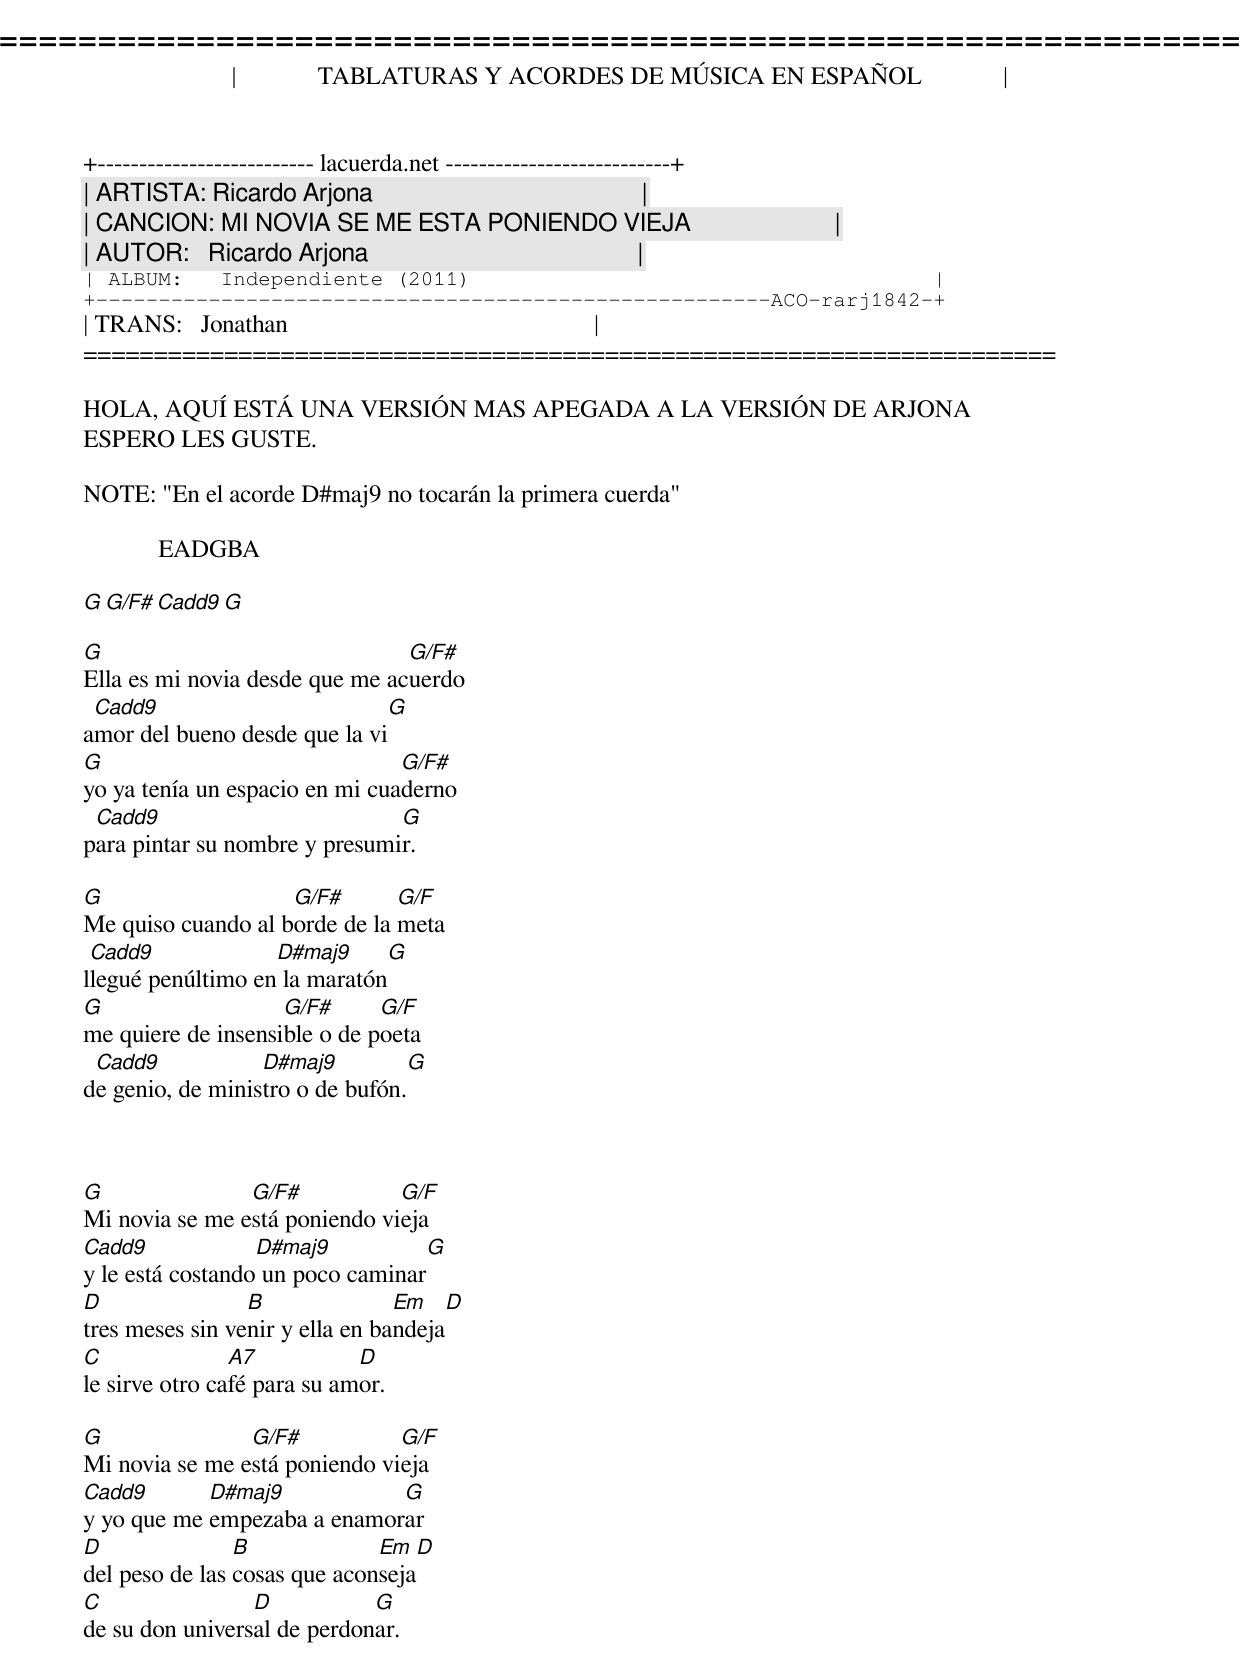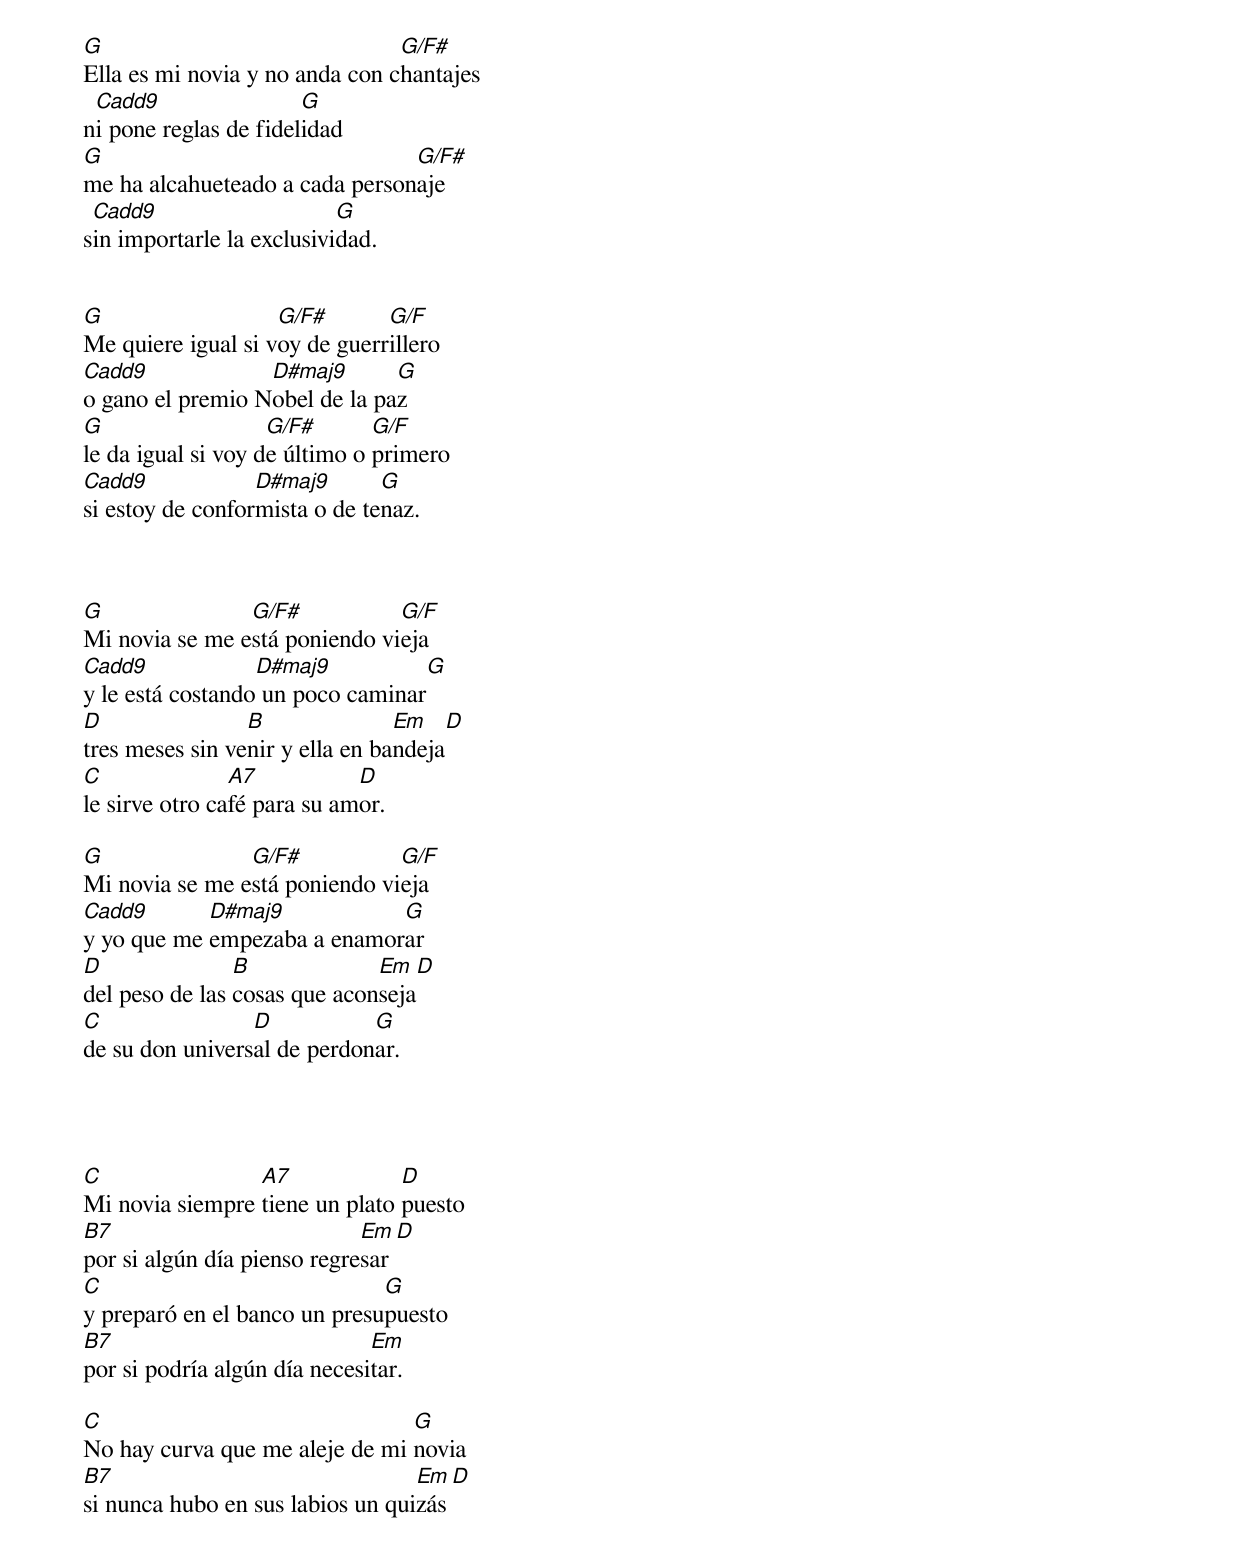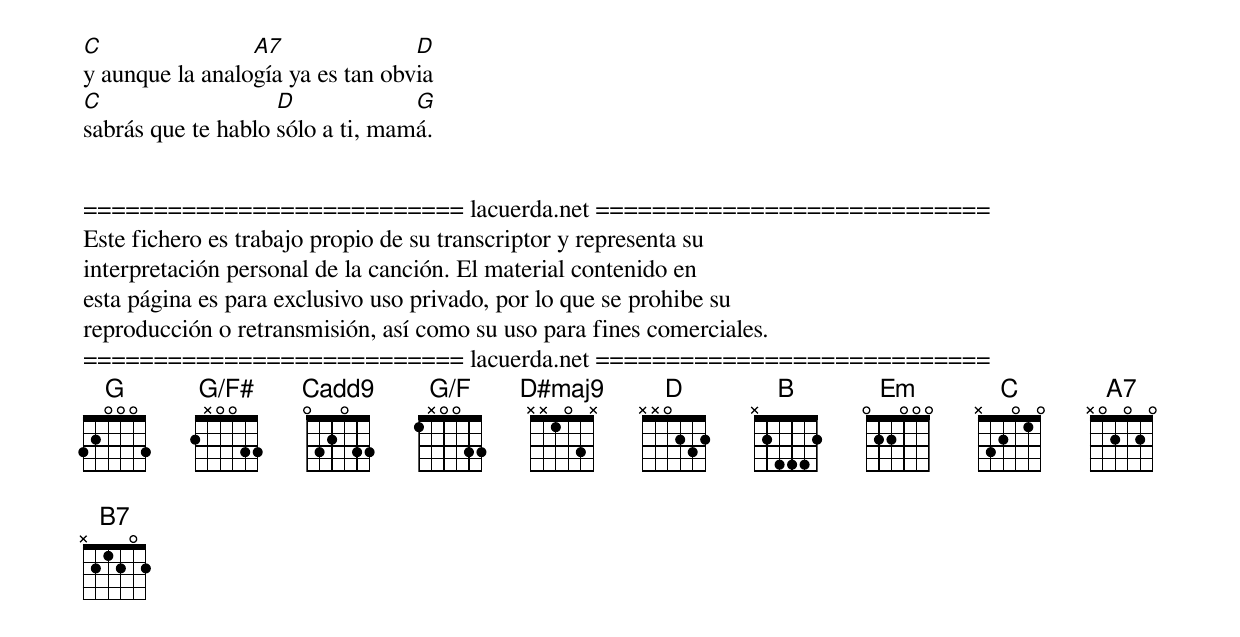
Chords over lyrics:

=====================================================================
|             TABLATURAS Y ACORDES DE MÚSICA EN ESPAÑOL             |
+-------------------------- lacuerda.net ---------------------------+
| ARTISTA: Ricardo Arjona                                           |
| CANCION: MI NOVIA SE ME ESTA PONIENDO VIEJA                       |
| AUTOR:   Ricardo Arjona                                           |
| ALBUM:   Independiente (2011)                                     |
+------------------------------------------------------ACO-rarj1842-+
| TRANS:   Jonathan                                                 |
=====================================================================

HOLA, AQUÍ ESTÁ UNA VERSIÓN MAS APEGADA A LA VERSIÓN DE ARJONA
ESPERO LES GUSTE.

NOTE: "En el acorde D#maj9 no tocarán la primera cuerda"

            EADGBA
D#maj9      XX103X
G/F#        2X0033
G/F         1X0033
Cadd9       032033

G G/F# Cadd9 G

G                               G/F#
Ella es mi novia desde que me acuerdo
 Cadd9                         G
amor del bueno desde que la vi
G                               G/F#
yo ya tenía un espacio en mi cuaderno
 Cadd9                         G
para pintar su nombre y presumir.

G                   G/F#       G/F
Me quiso cuando al borde de la meta
 Cadd9             D#maj9            G
llegué penúltimo en la maratón
G                   G/F#      G/F
me quiere de insensible o de poeta
 Cadd9            D#maj9            G
de genio, de ministro o de bufón.



G               G/F#           G/F
Mi novia se me está poniendo vieja
Cadd9             D#maj9            G
y le está costando un poco caminar
D                B               Em     D
tres meses sin venir y ella en bandeja
C               A7           D
le sirve otro café para su amor.

G               G/F#           G/F
Mi novia se me está poniendo vieja
Cadd9       D#maj9           G
y yo que me empezaba a enamorar
D               B             Em     D
del peso de las cosas que aconseja
C                D           G
de su don universal de perdonar.


G                               G/F#
Ella es mi novia y no anda con chantajes
 Cadd9                 G
ni pone reglas de fidelidad
G                               G/F#
me ha alcahueteado a cada personaje
 Cadd9                     G
sin importarle la exclusividad.


G                   G/F#       G/F
Me quiere igual si voy de guerrillero
Cadd9             D#maj9       G
o gano el premio Nobel de la paz
G                   G/F#       G/F
le da igual si voy de último o primero
Cadd9             D#maj9       G
si estoy de conformista o de tenaz.



G               G/F#           G/F
Mi novia se me está poniendo vieja
Cadd9             D#maj9            G
y le está costando un poco caminar
D                B               Em     D
tres meses sin venir y ella en bandeja
C               A7           D
le sirve otro café para su amor.

G               G/F#           G/F
Mi novia se me está poniendo vieja
Cadd9       D#maj9           G
y yo que me empezaba a enamorar
D               B             Em     D
del peso de las cosas que aconseja
C                D           G
de su don universal de perdonar.




C                A7             D
Mi novia siempre tiene un plato puesto
B7                           Em    D
por si algún día pienso regresar
C                             G
y preparó en el banco un presupuesto
B7                            Em
por si podría algún día necesitar.

C                               G
No hay curva que me aleje de mi novia
B7                                Em   D
si nunca hubo en sus labios un quizás
C                A7               D
y aunque la analogía ya es tan obvia
C                   D             G
sabrás que te hablo sólo a ti, mamá.


=========================== lacuerda.net ============================
Este fichero es trabajo propio de su transcriptor y representa su
interpretación personal de la canción. El material contenido en
esta página es para exclusivo uso privado, por lo que se prohibe su
reproducción o retransmisión, así como su uso para fines comerciales.
=========================== lacuerda.net ============================
